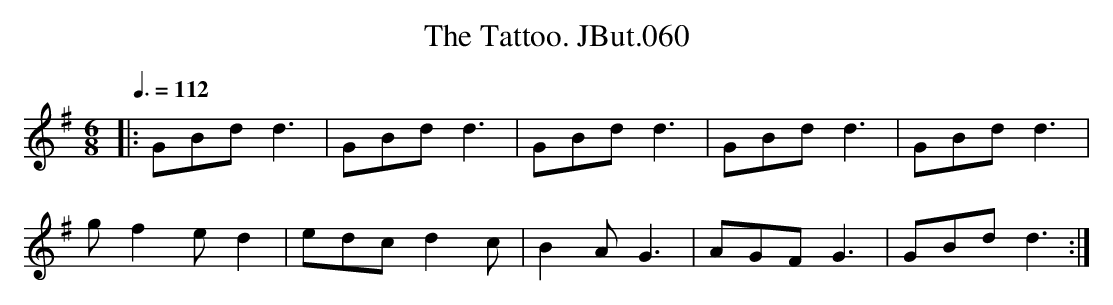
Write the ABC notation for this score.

X:1
T:Tattoo. JBut.060, The
M:6/8
L:1/8
Q:3/8=112
K:G
|:GBd d3|GBd d3|GBd d3|GBd d3|GBd d3|
gf2 ed2|edc d2c|B2A G3|AGF G3|GBd d3:|
